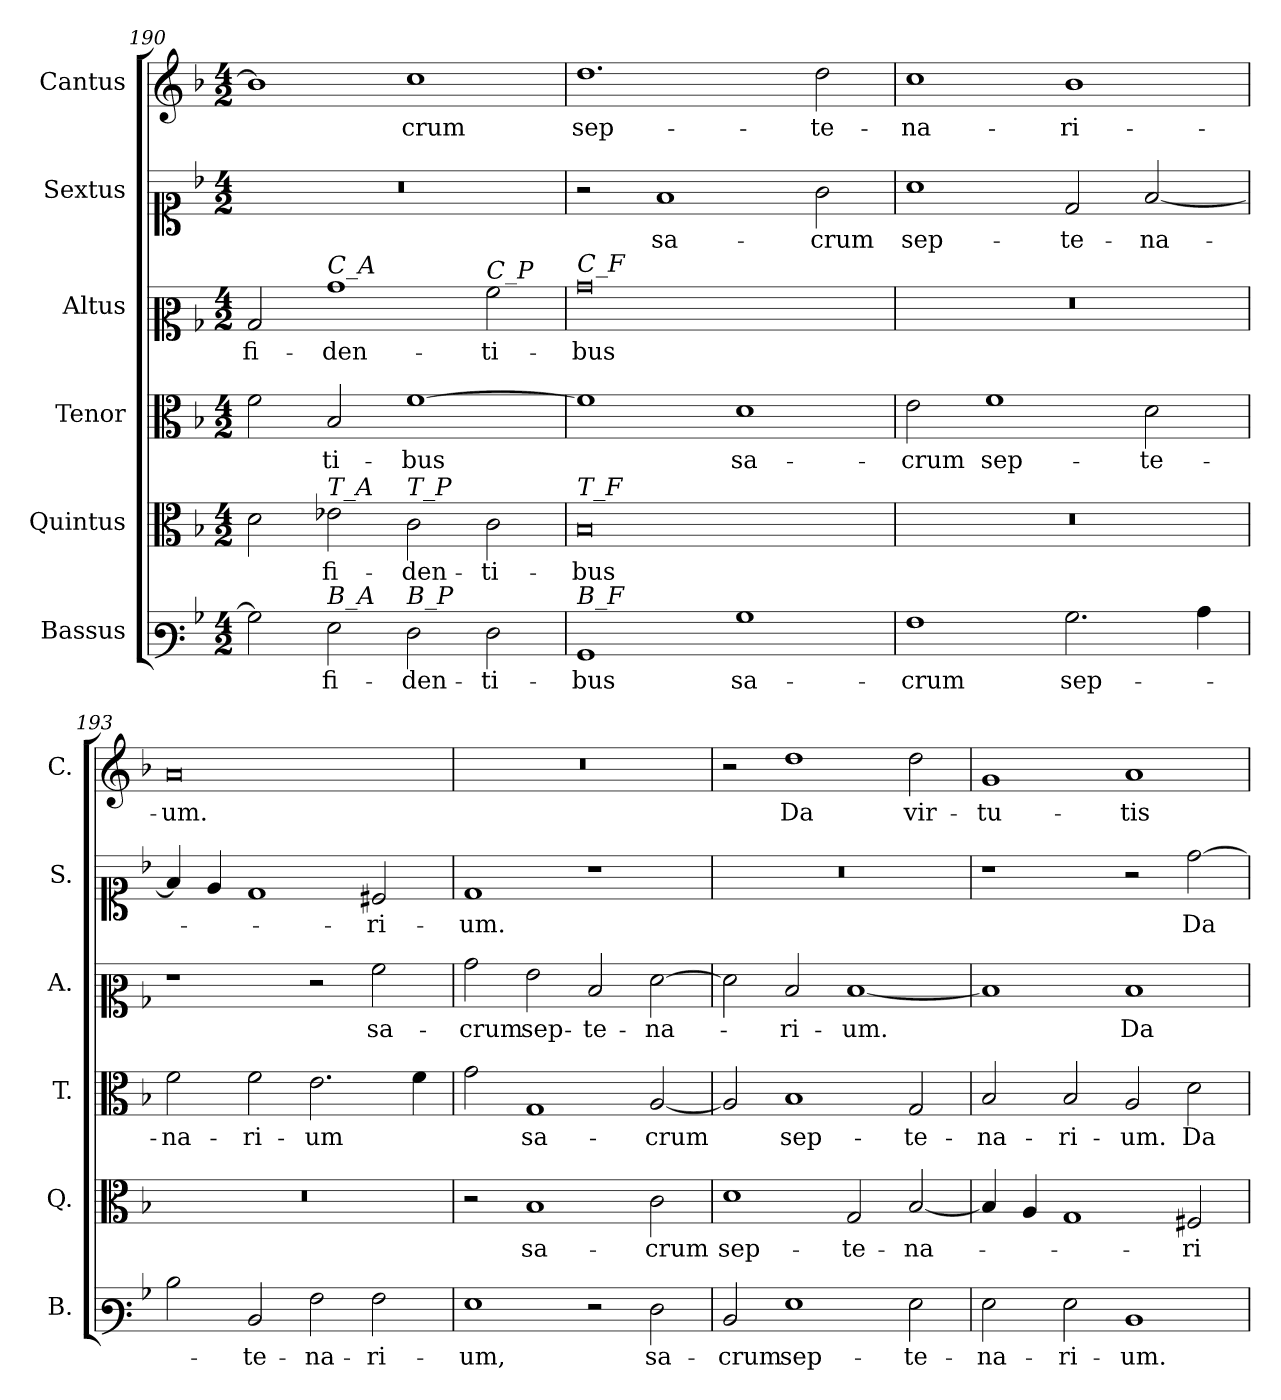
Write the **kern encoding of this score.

**kern	**text	**kern	**text	**kern	**text	**kern	**text	**kern	**text	**kern	**text
*part6	*part6	*part5	*part5	*part4	*part4	*part3	*part3	*part2	*part2	*part1	*part1
*staff6	*staff6	*staff5	*staff5	*staff4	*staff4	*staff3	*staff3	*staff2	*staff2	*staff1	*staff1
*I"Bassus	*	*I"Quintus	*	*I"Tenor	*	*I"Altus	*	*I"Sextus	*	*I"Cantus	*
*I'B.	*	*I'Q.	*	*I'T.	*	*I'A.	*	*I'S.	*	*I'C.	*
*clefF3	*	*clefC3	*	*clefC3	*	*clefC2	*	*clefC1	*	*clefG2	*
*k[b-]	*	*k[b-]	*	*k[b-]	*	*k[b-]	*	*k[b-]	*	*k[b-]	*
*M4/2	*	*M4/2	*	*M4/2	*	*M4/2	*	*M4/2	*	*M4/2	*
=190	=190	=190	=190	=190	=190	=190	=190	=190	=190	=190	=190
!	!	!	!	!	!	!	!LO:LY:b	!	!	!	!
2B-\]	.	2d\	.	2f\	.	2B-/	-fi-	0r	.	1b-]	.
!	!	!	!	!	!	!LO:TX:a:i:t=C_A	!	!	!	!	!
!	!	!LO:TX:a:i:t=T_A	!	!	!	!	!	!	!	!	!
!LO:TX:a:i:t=B_A	!	!	!	!	!	!	!	!	!	!	!
!	!LO:LY:b	!	!LO:LY:b	!	!LO:LY:b	!	!LO:LY:b	!	!	!	!
2G\	-fi-	2e-X\	-fi-	2B-/	-ti-	1b-	-den-	.	.	.	.
!	!	!LO:TX:a:i:t=T_P	!	!	!	!	!	!	!	!	!
!LO:TX:a:i:t=B_P	!	!	!	!	!	!	!	!	!	!	!
!	!LO:LY:b	!	!LO:LY:b	!	!LO:LY:b	!	!	!	!	!	!LO:LY:b
2F\	-den-	2c\	-den-	[1f	-bus	.	.	.	.	1cc	-crum
!	!	!	!	!	!	!LO:TX:a:i:t=C_P	!	!	!	!	!
!	!LO:LY:b	!	!LO:LY:b	!	!	!	!LO:LY:b	!	!	!	!
2F\	-ti-	2c\	-ti-	.	.	2a\	-ti-	.	.	.	.
=191	=191	=191	=191	=191	=191	=191	=191	=191	=191	=191	=191
!	!	!	!	!	!	!LO:TX:a:i:t=C_F	!	!	!	!	!
!	!	!LO:TX:a:i:t=T_F	!	!	!	!	!	!	!	!	!
!LO:TX:a:i:t=B_F	!	!	!	!	!	!	!	!	!	!	!
!	!LO:LY:b	!	!LO:LY:b	!	!	!	!LO:LY:b	!	!	!	!LO:LY:b
1BB-	-bus	0B-	-bus	1f]	.	0b-	-bus	2r	.	1.dd	sep-
!	!	!	!	!	!	!	!	!	!LO:LY:b	!	!
.	.	.	.	.	.	.	.	1f	sa-	.	.
!	!LO:LY:b	!	!	!	!LO:LY:b	!	!	!	!	!	!
1B-	sa-	.	.	1d	sa-	.	.	.	.	.	.
!	!	!	!	!	!	!	!	!	!LO:LY:b	!	!LO:LY:b
.	.	.	.	.	.	.	.	2g\	-crum	2dd\	-te-
=192	=192	=192	=192	=192	=192	=192	=192	=192	=192	=192	=192
!	!LO:LY:b	!	!	!	!LO:LY:b	!	!	!	!LO:LY:b	!	!LO:LY:b
1A	-crum	0r	.	2e\	crum	0r	.	1a	sep-	1cc	-na-
!	!	!	!	!	!LO:LY:b	!	!	!	!	!	!
.	.	.	.	1f	sep-	.	.	.	.	.	.
!	!LO:LY:b	!	!	!	!	!	!	!	!LO:LY:b	!	!LO:LY:b
2.B-\	sep-	.	.	.	.	.	.	2d/	-te-	1b-	-ri-
!	!	!	!	!	!LO:LY:b	!	!	!	!LO:LY:b	!	!
.	.	.	.	2d\	-te-	.	.	[2f/	-na-	.	.
4c\	.	.	.	.	.	.	.	.	.	.	.
=193	=193	=193	=193	=193	=193	=193	=193	=193	=193	=193	=193
!	!	!	!	!	!LO:LY:b	!	!	!	!	!	!LO:LY:b
2d\	.	0r	.	2f\	-na-	1r	.	4f/]	.	0a	-um.
.	.	.	.	.	.	.	.	4e/	.	.	.
!	!LO:LY:b	!	!	!	!LO:LY:b	!	!	!	!	!	!
2D/	-te-	.	.	2f\	-ri-	.	.	1d	.	.	.
!	!LO:LY:b	!	!	!	!LO:LY:b	!	!	!	!	!	!
2A\	-na-	.	.	2.e\	-um	2r	.	.	.	.	.
!	!LO:LY:b	!	!	!	!	!	!LO:LY:b	!	!LO:LY:b	!	!
2A\	-ri-	.	.	.	.	2a\	sa-	2c#X/	-ri-	.	.
.	.	.	.	4f\	.	.	.	.	.	.	.
=194	=194	=194	=194	=194	=194	=194	=194	=194	=194	=194	=194
!	!LO:LY:b	!	!	!	!	!	!LO:LY:b	!	!LO:LY:b	!	!
1G	-um,	2r	.	2g\	.	2b-\	-crum	1d	-um.	0r	.
!	!	!	!LO:LY:b	!	!LO:LY:b	!	!LO:LY:b	!	!	!	!
.	.	1B-	sa-	1G	sa-	2g\	sep-	.	.	.	.
!	!	!	!	!	!	!	!LO:LY:b	!	!	!	!
2r	.	.	.	.	.	2d/	-te-	1r	.	.	.
!	!LO:LY:b	!	!LO:LY:b	!	!LO:LY:b	!	!LO:LY:b	!	!	!	!
2F\	sa-	2c\	-crum	[2A/	-crum	[2f\	-na-	.	.	.	.
=195	=195	=195	=195	=195	=195	=195	=195	=195	=195	=195	=195
!	!LO:LY:b	!	!LO:LY:b	!	!	!	!	!	!	!	!
2D/	-crum	1d	sep-	2A/]	.	2f\]	.	0r	.	2r	.
!	!LO:LY:b	!	!	!	!LO:LY:b	!	!LO:LY:b	!	!	!	!LO:LY:b
1G	sep-	.	.	1B-	sep-	2d/	-ri-	.	.	1dd	Da
!	!	!	!LO:LY:b	!	!	!	!LO:LY:b	!	!	!	!
.	.	2G/	-te-	.	.	[1d	-um.	.	.	.	.
!	!LO:LY:b	!	!LO:LY:b	!	!LO:LY:b	!	!	!	!	!	!LO:LY:b
2G\	-te-	[2B-/	-na-	2G/	-te-	.	.	.	.	2dd\	vir-
=196	=196	=196	=196	=196	=196	=196	=196	=196	=196	=196	=196
!	!LO:LY:b	!	!	!	!LO:LY:b	!	!	!	!	!	!LO:LY:b
2G\	-na-	4B-/]	.	2B-/	na-	1d]	.	1r	.	1g	-tu-
.	.	4A/	.	.	.	.	.	.	.	.	.
!	!LO:LY:b	!	!	!	!LO:LY:b	!	!	!	!	!	!
2G\	-ri-	1G	.	2B-/	-ri-	.	.	.	.	.	.
!	!LO:LY:b	!	!	!	!LO:LY:b	!	!LO:LY:b	!	!	!	!LO:LY:b
1D	-um.	.	.	2A/	-um.	1d	Da	2r	.	1a	-tis
!	!	!	!LO:LY:b	!	!LO:LY:b	!	!	!	!LO:LY:b	!	!
.	.	2F#X/	ri-	2d\	Da	.	.	[2dd\	Da	.	.
=	=	=	=	=	=	=	=	=	=	=	=
*-	*-	*-	*-	*-	*-	*-	*-	*-	*-	*-	*-
